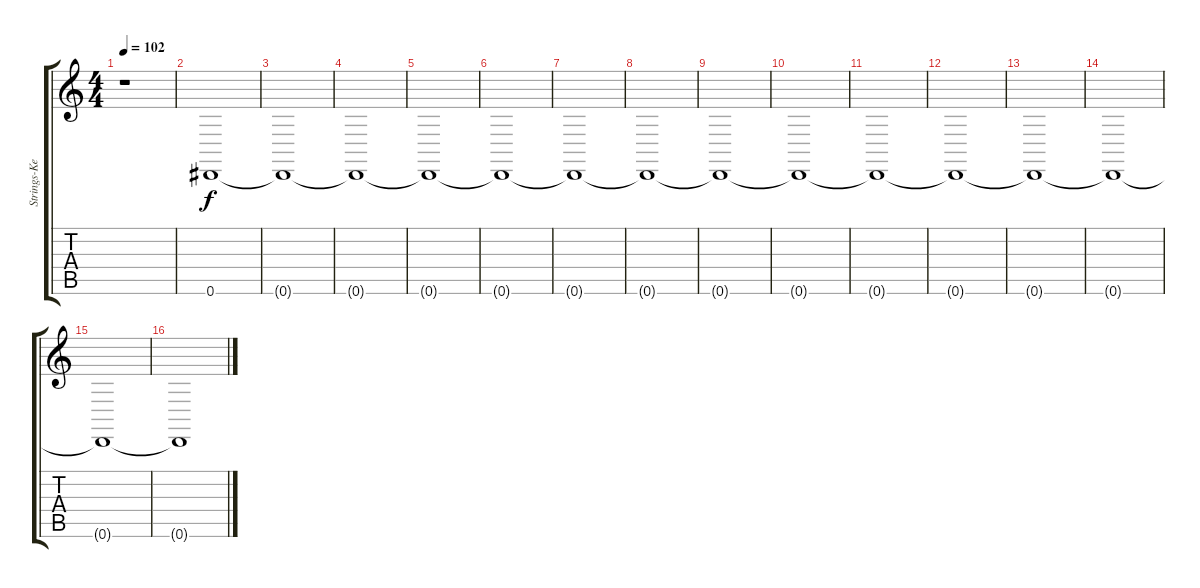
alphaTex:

\track ("Strings-Kevin Moore" "Strings-Ke") {instrument stringensemble1}
\staff {score tabs}
\tuning (Eb4 Bb3 Gb3 Db3 Ab2 Eb2) {hide}
\ts (4 4)
\tempo 102
\clef g2
\ks c
r.1{dy f instrument stringensemble1} |
0.6.1 |
0.6{t}.1 |
0.6{t}.1 |
0.6{t}.1 |
0.6{t}.1 |
0.6{t}.1 |
0.6{t}.1 |
0.6{t}.1 |
0.6{t}.1 |
0.6{t}.1 |
0.6{t}.1 |
0.6{t}.1 |
0.6{t}.1 |
0.6{t}.1 |
0.6{t}.1
